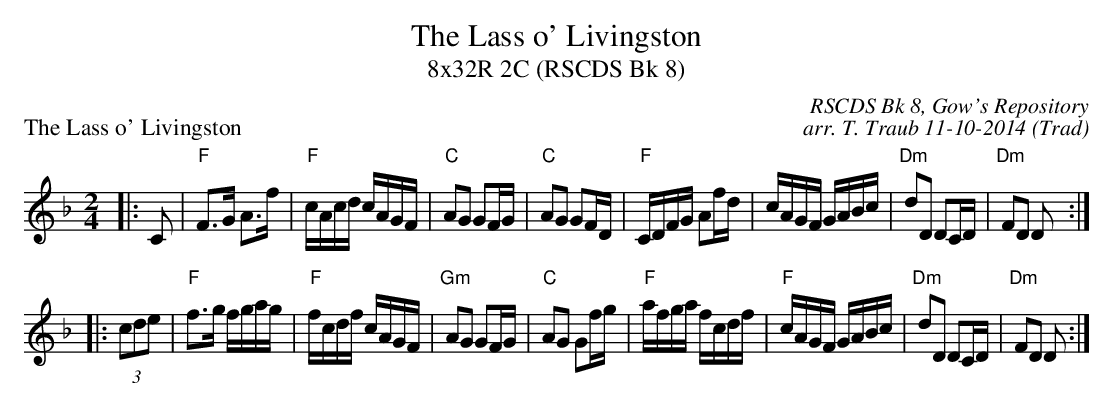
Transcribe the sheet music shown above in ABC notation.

X:1
T: The Lass o' Livingston
T: 8x32R 2C (RSCDS Bk 8)
P: The Lass o' Livingston
C: RSCDS Bk 8, Gow's Repository
C: arr. T. Traub 11-10-2014
O: Trad
M: 2/4
L: 1/8
K: F
|: C|"F"F>G A>f|"F"c/A/c/d/ c/A/G/F/|"C"AG GF/G/|"C"AG GF/D/|"F"C/D/F/G/ Af/d/|c/A/G/F/ G/A/B/c/|"Dm"dD DC/D/|"Dm"FD D :|
|: (3cde|"F"f>g f/g/a/g/|"F"f/c/d/f/ c/A/G/F/|"Gm"AG GF/G/|"C"AG Gf/g/|"F"a/f/g/a/ f/c/d/f/|"F"c/A/G/F/ G/A/B/c/|"Dm"dD DC/D/|"Dm"FD D:|
